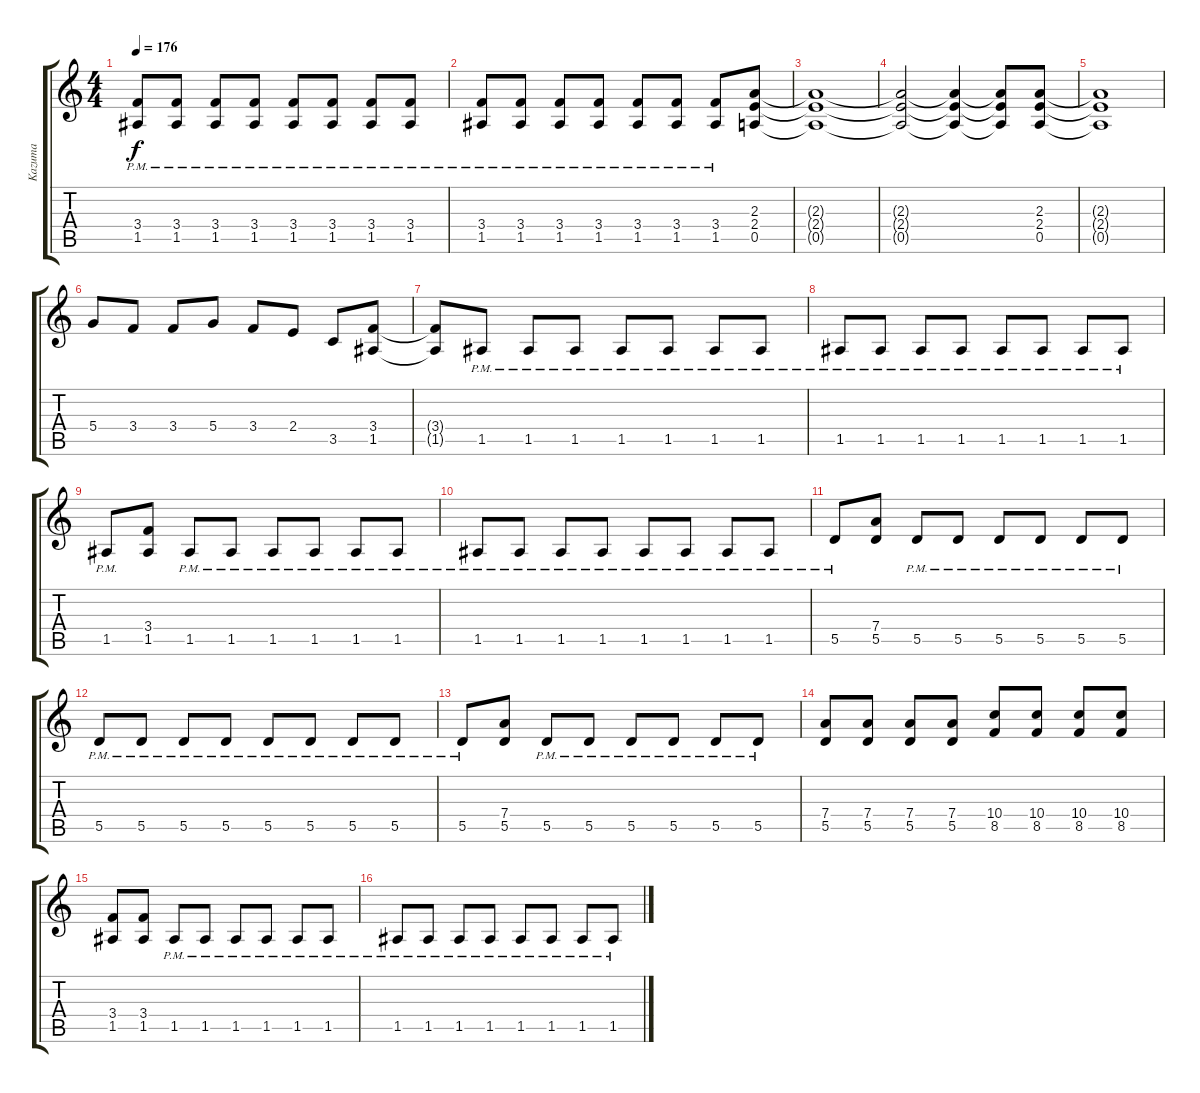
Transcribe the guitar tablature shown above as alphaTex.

\track ("Kazuma" "Kazuma") {instrument distortionguitar}
\staff {score tabs}
\tuning (E4 B3 G3 D3 A2 E2) {hide}
\ts (4 4)
\tempo 176
\clef g2
\ks c
(3.4{pm} 1.5{pm}).8{dy f} (3.4{pm} 1.5{pm}).8 (3.4{pm} 1.5{pm}).8 (3.4{pm} 1.5{pm}).8 (3.4{pm} 1.5{pm}).8 (3.4{pm} 1.5{pm}).8 (3.4{pm} 1.5{pm}).8 (3.4{pm} 1.5{pm}).8 |
(3.4{pm} 1.5{pm}).8 (3.4{pm} 1.5{pm}).8 (3.4{pm} 1.5{pm}).8 (3.4{pm} 1.5{pm}).8 (3.4{pm} 1.5{pm}).8 (3.4{pm} 1.5{pm}).8 (3.4{pm} 1.5{pm}).8 (2.3 2.4 0.5).8 |
(2.3{t} 2.4{t} 0.5{t}).1 |
(2.3{t} 2.4{t} 0.5{t}).2 (2.3{t} 2.4{t} 0.5{t}).4 (2.3{t} 2.4{t} 0.5{t}).8 (2.3 2.4 0.5).8 |
(2.3{t} 2.4{t} 0.5{t}).1 |
5.4.8 3.4.8 3.4.8 5.4.8 3.4.8 2.4.8 3.5.8 (3.4 1.5).8 |
(3.4{t} 1.5{t}).8 1.5{pm}.8 1.5{pm}.8 1.5{pm}.8 1.5{pm}.8 1.5{pm}.8 1.5{pm}.8 1.5{pm}.8 |
1.5{pm}.8 1.5{pm}.8 1.5{pm}.8 1.5{pm}.8 1.5{pm}.8 1.5{pm}.8 1.5{pm}.8 1.5{pm}.8 |
1.5{pm}.8 (3.4 1.5).8 1.5{pm}.8 1.5{pm}.8 1.5{pm}.8 1.5{pm}.8 1.5{pm}.8 1.5{pm}.8 |
1.5{pm}.8 1.5{pm}.8 1.5{pm}.8 1.5{pm}.8 1.5{pm}.8 1.5{pm}.8 1.5{pm}.8 1.5{pm}.8 |
5.5{pm}.8 (7.4 5.5).8 5.5{pm}.8 5.5{pm}.8 5.5{pm}.8 5.5{pm}.8 5.5{pm}.8 5.5{pm}.8 |
5.5{pm}.8 5.5{pm}.8 5.5{pm}.8 5.5{pm}.8 5.5{pm}.8 5.5{pm}.8 5.5{pm}.8 5.5{pm}.8 |
5.5{pm}.8 (7.4 5.5).8 5.5{pm}.8 5.5{pm}.8 5.5{pm}.8 5.5{pm}.8 5.5{pm}.8 5.5{pm}.8 |
(7.4 5.5).8 (7.4 5.5).8 (7.4 5.5).8 (7.4 5.5).8 (10.4 8.5).8 (10.4 8.5).8 (10.4 8.5).8 (10.4 8.5).8 |
(3.4 1.5).8 (3.4 1.5).8 1.5{pm}.8 1.5{pm}.8 1.5{pm}.8 1.5{pm}.8 1.5{pm}.8 1.5{pm}.8 |
1.5{pm}.8 1.5{pm}.8 1.5{pm}.8 1.5{pm}.8 1.5{pm}.8 1.5{pm}.8 1.5{pm}.8 1.5{pm}.8
